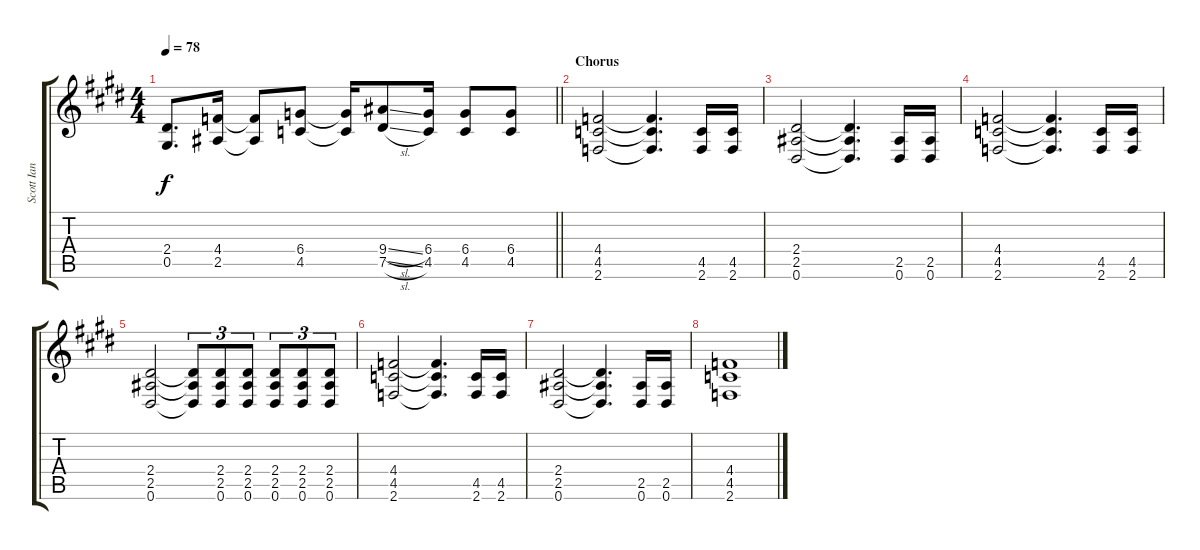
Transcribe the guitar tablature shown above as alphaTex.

\track ("Scott Ian Rhy" "Scott Ian ") {instrument distortionguitar}
\staff {score tabs}
\tuning (Eb4 Bb3 Gb3 Db3 Ab2 Eb2) {hide}
\ts (4 4)
\tempo 78
\clef g2
\barLineRight lightlight
\ks e
(2.4 0.5).8{d dy f} (4.4 2.5).16 (4.4{t} 2.5{t}).8 (6.4 4.5).8 (6.4{t} 4.5{t}).16 (9.4{sl} 7.5{sl}).8 (6.4 4.5).16 (6.4 4.5).8 (6.4 4.5).8 |
\section ("" "Chorus")
(4.4 4.5 2.6).2 (4.4{t} 4.5{t} 2.6{t}).4{d} (4.5 2.6).16 (4.5 2.6).16 |
(2.4 2.5 0.6).2 (2.4{t} 2.5{t} 0.6{t}).4{d} (2.5 0.6).16 (2.5 0.6).16 |
(4.4 4.5 2.6).2 (4.4{t} 4.5{t} 2.6{t}).4{d} (4.5 2.6).16 (4.5 2.6).16 |
(2.4 2.5 0.6).2 (2.4{t} 2.5{t} 0.6{t}).8{tu (3 2)} (2.4 2.5 0.6).8{tu (3 2)} (2.4 2.5 0.6).8{tu (3 2)} (2.4 2.5 0.6).8{tu (3 2)} (2.4 2.5 0.6).8{tu (3 2)} (2.4 2.5 0.6).8{tu (3 2)} |
(4.4 4.5 2.6).2 (4.4{t} 4.5{t} 2.6{t}).4{d} (4.5 2.6).16 (4.5 2.6).16 |
(2.4 2.5 0.6).2 (2.4{t} 2.5{t} 0.6{t}).4{d} (2.5 0.6).16 (2.5 0.6).16 |
(4.4 4.5 2.6).1
